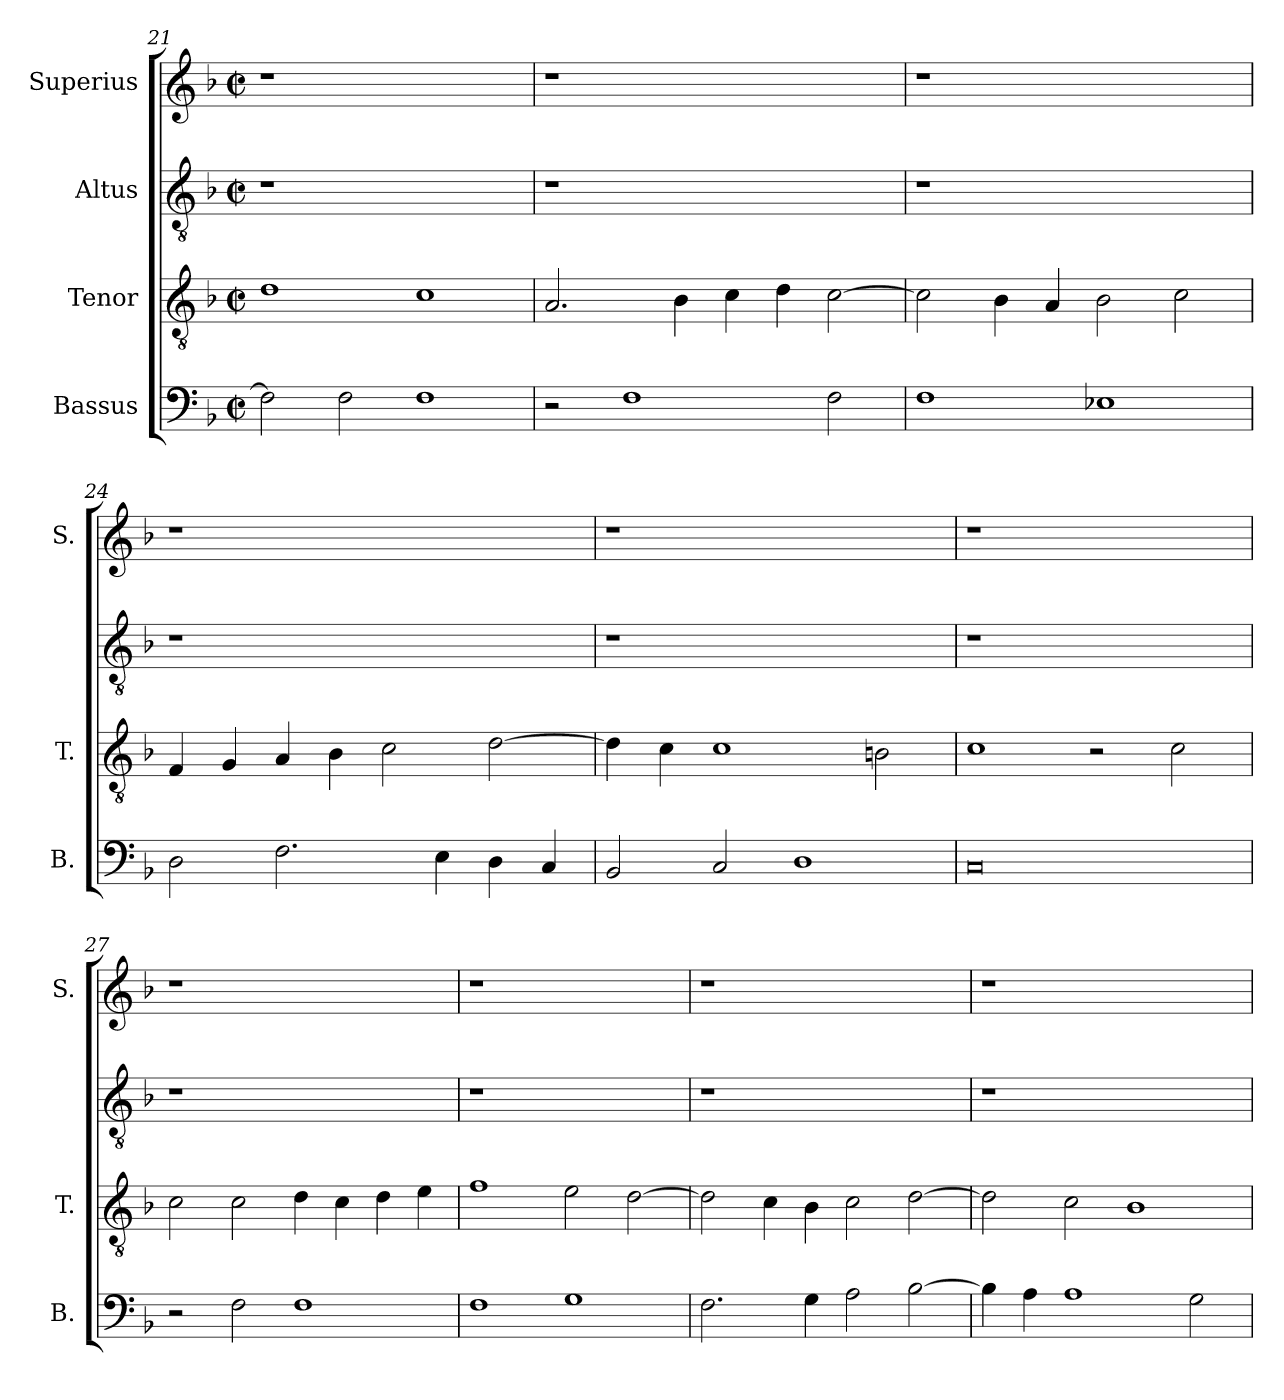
**kern	**kern	**kern	**kern
*part4	*part3	*part2	*part1
*staff4	*staff3	*staff2	*staff1
*I"Bassus	*I"Tenor	*I"Altus	*I"Superius
*I'B.	*I'T.	*	*I'S.
!!LO:PB:g=z
*clefF4	*clefGv2	*clefGv2	*clefG2
*	*ITrd7c12	*ITrd7c12	*
*k[b-]	*k[b-]	*k[b-]	*k[b-]
*F:	*F:	*F:	*F:
*M2/2	*M2/2	*M2/2	*M2/2
*met(c|)	*met(c|)	*met(c|)	*met(c|)
=21	=21	=21	=21
!	!	!LO:N:vis=1	!LO:N:vis=1
2Fi\]	1Di	1r	1r
2Fi\	.	.	.
1Fi	1Ci	1ryy	1ryy
=22	=22	=22	=22
!	!	!LO:N:vis=1	!LO:N:vis=1
2r	2.AAi/	1r	1r
1Fi	.	.	.
.	4BB-i\	.	.
.	4Ci\	1ryy	1ryy
.	4Di\	.	.
2Fi\	[>2Ci\	.	.
=23	=23	=23	=23
!	!	!LO:N:vis=1	!LO:N:vis=1
1Fi	2Ci\]	1r	1r
.	4BB-i\	.	.
.	4AAi/	.	.
1E-Xi	2BB-i\	1ryy	1ryy
.	2Ci\	.	.
=24	=24	=24	=24
!	!	!LO:N:vis=1	!LO:N:vis=1
2Di\	4FFi/	1r	1r
.	4GGi/	.	.
2.Fi\	4AAi/	.	.
.	4BB-i\	.	.
.	2Ci\	1ryy	1ryy
4Ei\	.	.	.
4Di\	[>2Di\	.	.
4Ci/	.	.	.
=25	=25	=25	=25
!	!	!LO:N:vis=1	!LO:N:vis=1
2BB-i/	4Di\]	1r	1r
.	4Ci\	.	.
2Ci/	1Ci	.	.
1Di	.	1ryy	1ryy
.	2BBni\	.	.
!!LO:LB:g=z
=26	=26	=26	=26
!	!	!LO:N:vis=1	!LO:N:vis=1
0Ci	1Ci	1r	1r
.	2r	1ryy	1ryy
.	2Ci\	.	.
=27	=27	=27	=27
!	!	!LO:N:vis=1	!LO:N:vis=1
2r	2Ci\	1r	1r
2Fi\	2Ci\	.	.
1Fi	4Di\	1ryy	1ryy
.	4Ci\	.	.
.	4Di\	.	.
.	4Ei\	.	.
=28	=28	=28	=28
!	!	!LO:N:vis=1	!LO:N:vis=1
1Fi	1Fi	1r	1r
1Gi	2Ei\	1ryy	1ryy
.	[>2Di\	.	.
=29	=29	=29	=29
!	!	!LO:N:vis=1	!LO:N:vis=1
2.Fi\	2Di\]	1r	1r
.	4Ci\	.	.
4Gi\	4BB-i\	.	.
2Ai\	2Ci\	1ryy	1ryy
[>2B-i\	[>2Di\	.	.
=30	=30	=30	=30
!	!	!LO:N:vis=1	!LO:N:vis=1
4B-i\]	2Di\]	1r	1r
4Ai\	.	.	.
1Ai	2Ci\	.	.
.	1BB-i	1ryy	1ryy
2Gi\	.	.	.
=	=	=	=
*-	*-	*-	*-
